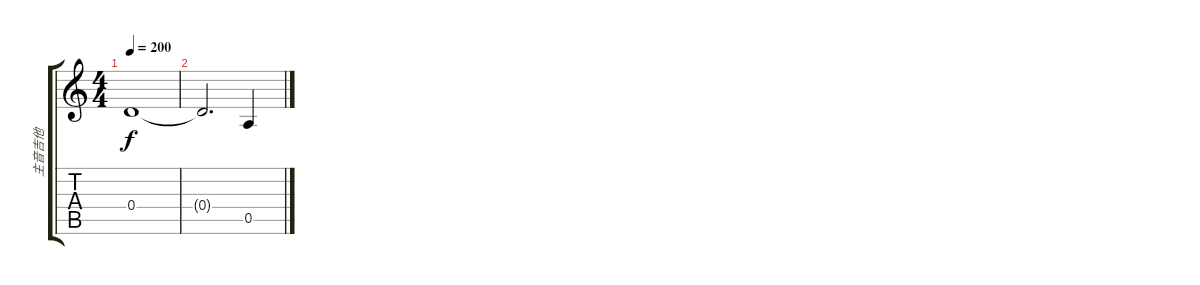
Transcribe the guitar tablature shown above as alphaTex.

\track ("主音吉他" "主音吉他") {instrument electricguitarclean}
\staff {score tabs}
\tuning (E4 B3 G3 D3 A2 E2) {hide}
\ts (4 4)
\tempo 200
\clef g2
\ks c
0.4.1{dy f} |
0.4{t}.2{d} 0.5.4
